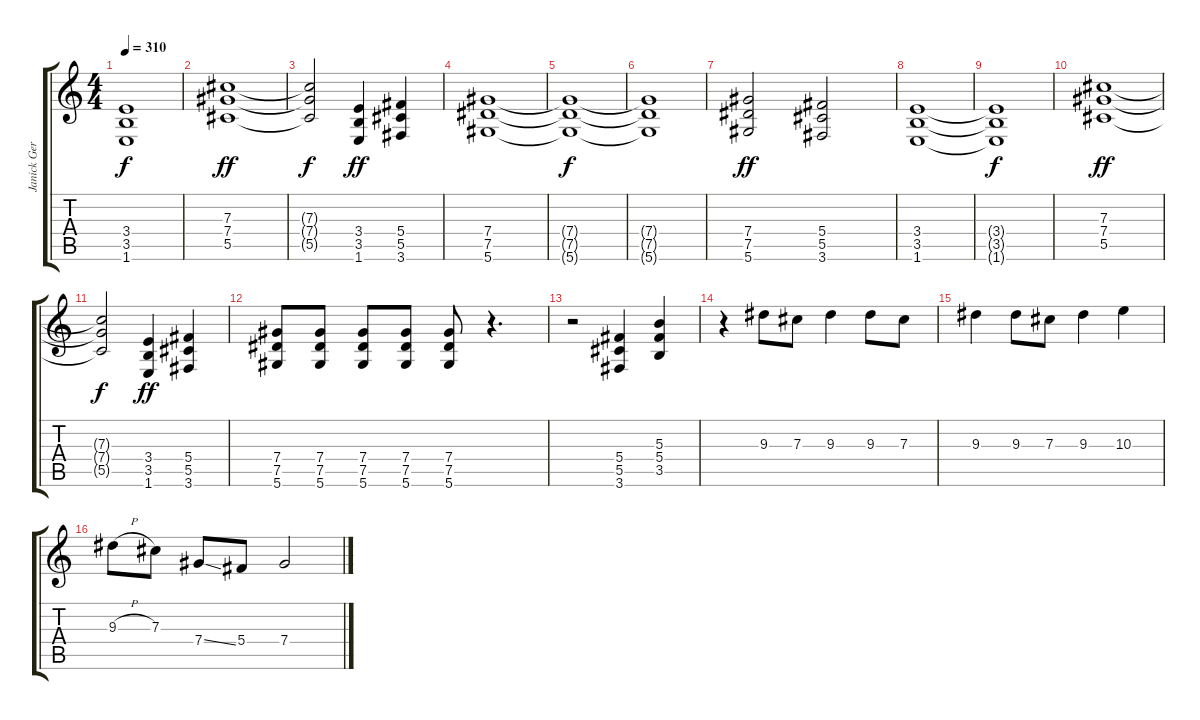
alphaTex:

\track ("Janick Gers" "Janick Ger") {instrument overdrivenguitar}
\staff {score tabs}
\tuning (Eb4 Bb3 Gb3 Db3 Ab2 Eb2) {hide}
\ts (4 4)
\tempo 310
\clef g2
\ks c
(3.4{t} 3.5{t} 1.6{t}).1{dy f} |
(7.3 7.4 5.5).1{dy ff} |
(7.3{t} 7.4{t} 5.5{t}).2{dy f} (3.4 3.5 1.6).4{dy ff} (5.4 5.5 3.6).4 |
(7.4 7.5 5.6).1 |
(7.4{t} 7.5{t} 5.6{t}).1{dy f} |
(7.4{t} 7.5{t} 5.6{t}).1 |
(7.4 7.5 5.6).2{dy ff} (5.4 5.5 3.6).2 |
(3.4 3.5 1.6).1 |
(3.4{t} 3.5{t} 1.6{t}).1{dy f} |
(7.3 7.4 5.5).1{dy ff} |
(7.3{t} 7.4{t} 5.5{t}).2{dy f} (3.4 3.5 1.6).4{dy ff} (5.4 5.5 3.6).4 |
(7.4 7.5 5.6).8 (7.4 7.5 5.6).8 (7.4 7.5 5.6).8 (7.4 7.5 5.6).8 (7.4 7.5 5.6).8 r.4{d} |
r.2 (5.4 5.5 3.6).4 (5.3 5.4 3.5).4 |
r.4 9.3.8 7.3.8 9.3.4 9.3.8 7.3.8 |
9.3.4 9.3.8 7.3.8 9.3.4 10.3.4 |
9.3{h}.8 7.3.8 7.4{ss}.8 5.4.8 7.4.2
